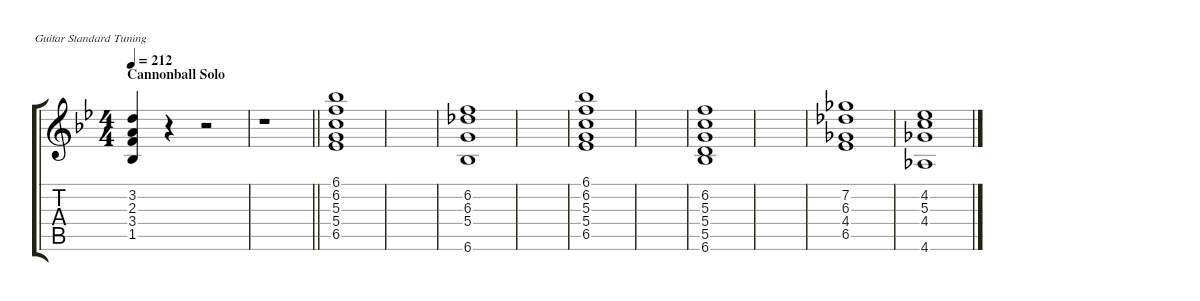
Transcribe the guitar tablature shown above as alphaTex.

\defaultSystemsLayout 4
\hideDynamics
\bracketExtendMode groupsimilarinstruments
\singleTrackTrackNamePolicy hidden
\multiTrackTrackNamePolicy allsystems
\firstSystemTrackNameMode fullname
\otherSystemsTrackNameMode fullname
\firstSystemTrackNameOrientation horizontal
\otherSystemsTrackNameOrientation horizontal
\defaultBarNumberDisplay Hide
\track ("chords" "N-Gt") {instrument acousticguitarnylon}
\staff {score tabs}
\tuning (E4 B3 G3 D3 A2 E2)
\ts (4 4)
\section ("" "Cannonball Solo")
\tempo 212
\clef g2
\scale
0.25
\ks bb
(1.5 3.4 2.3 3.2).4{dy mf} r.4 r.2 |
\scale
0.25
\barLineRight lightlight
r.1 |
\scale
0.25 (6.5 5.4 5.3 6.2 6.1).1 |
\scale
0.25 |
\scale
0.25 (6.6 5.4 6.3 6.2).1 |
\scale
0.25 |
\scale
0.25 (6.5 5.4 5.3 6.2 6.1).1 |
\scale
0.25 |
\scale
0.25 (6.6 5.5 5.4 5.3 6.2).1 |
\scale
0.25 |
\scale
0.25 (6.5 4.4 6.3 7.2).1 |
\scale
0.25 (4.6 4.4 5.3 4.2).1
